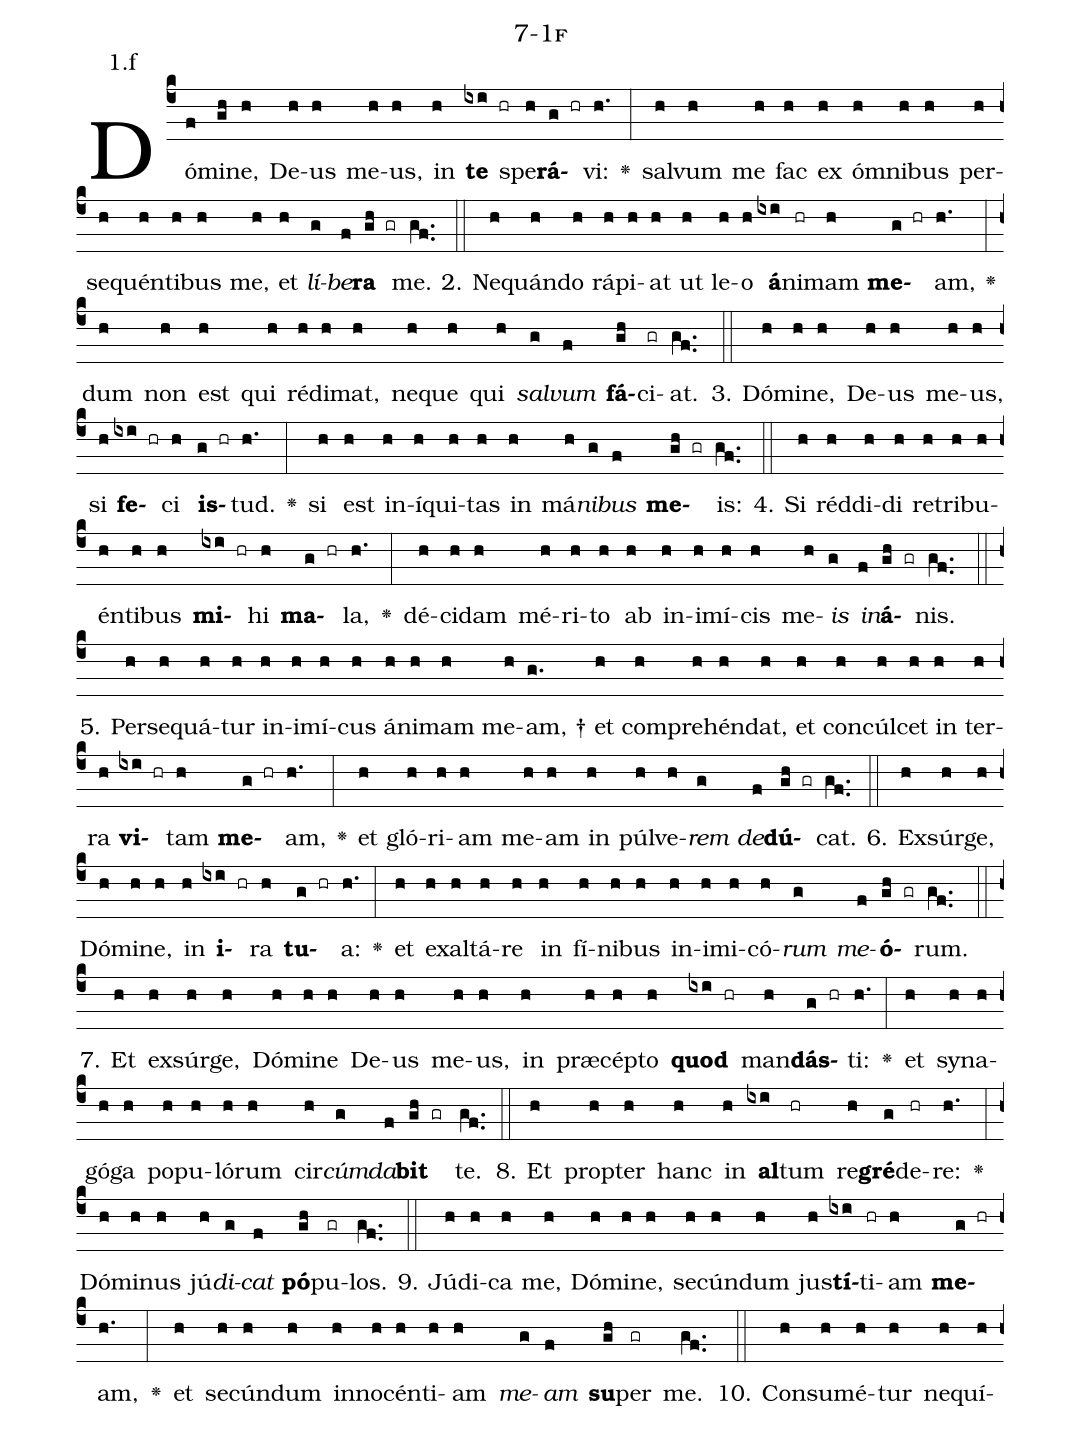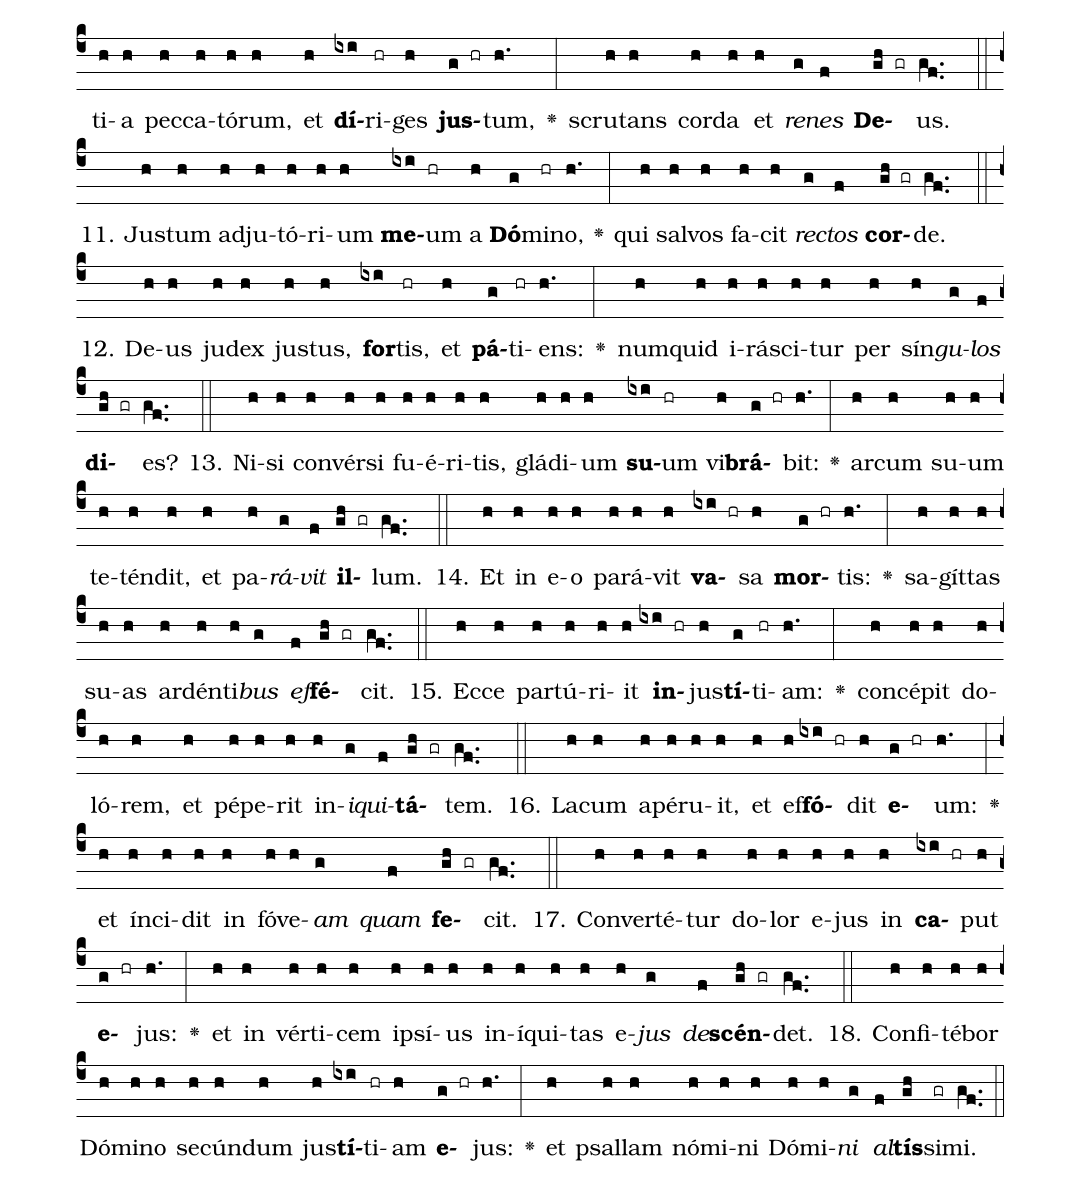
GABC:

name: 7-1f;
annotation: 1.f;
%%
(c4)Dó(f)mi(gh)ne,(h) De(h)us(h) me(h)us,(h) in(h) <b>te</b>(ixi hr) spe(h)<b>rá</b>(g hr)vi:(h.) <v>\greheightstar</v>(:) sal(h)vum(h) me(h) fac(h) ex(h) óm(h)ni(h)bus(h) per(h)se(h)quén(h)ti(h)bus(h) me,(h) et(h) <i>lí</i>(g)<i>be</i>(f)<b>ra</b>(gh gr) me.(gf..) (::)
2. Ne(h)quán(h)do(h) rá(h)pi(h)at(h) ut(h) le(h)o(h) <b>á</b>(ixi)ni(hr)mam(h) <b>me</b>(g hr)am,(h.) <v>\greheightstar</v>(:) dum(h) non(h) est(h) qui(h) réd(h)i(h)mat,(h) ne(h)que(h) qui(h) <i>sal</i>(g)<i>vum</i>(f) <b>fá</b>(gh)ci(gr)at.(gf..) (::)
3. Dó(h)mi(h)ne,(h) De(h)us(h) me(h)us,(h) si(h) <b>fe</b>(ixi hr)ci(h) <b>is</b>(g hr)tud.(h.) <v>\greheightstar</v>(:) si(h) est(h) in(h)í(h)qui(h)tas(h) in(h) má(h)<i>ni</i>(g)<i>bus</i>(f) <b>me</b>(gh gr)is:(gf..) (::)
4. Si(h) réd(h)di(h)di(h) re(h)tri(h)bu(h)én(h)ti(h)bus(h) <b>mi</b>(ixi hr)hi(h) <b>ma</b>(g hr)la,(h.) <v>\greheightstar</v>(:) dé(h)ci(h)dam(h) mé(h)ri(h)to(h) ab(h) in(h)i(h)mí(h)cis(h) me(h)<i>is</i>(g) <i>in</i>(f)<b>á</b>(gh gr)nis.(gf..) (::)
5. Per(h)se(h)quá(h)tur(h) in(h)i(h)mí(h)cus(h) á(h)ni(h)mam(h) me(h)am, †(g.) et(h) com(h)pre(h)hén(h)dat,(h) et(h) con(h)cúl(h)cet(h) in(h) ter(h)ra(h) <b>vi</b>(ixi hr)tam(h) <b>me</b>(g hr)am,(h.) <v>\greheightstar</v>(:) et(h) gló(h)ri(h)am(h) me(h)am(h) in(h) púl(h)ve(h)<i>rem</i>(g) <i>de</i>(f)<b>dú</b>(gh gr)cat.(gf..) (::)
6. Ex(h)súr(h)ge,(h) Dó(h)mi(h)ne,(h) in(h) <b>i</b>(ixi hr)ra(h) <b>tu</b>(g hr)a:(h.) <v>\greheightstar</v>(:) et(h) ex(h)al(h)tá(h)re(h) in(h) fí(h)ni(h)bus(h) in(h)i(h)mi(h)có(h)<i>rum</i>(g) <i>me</i>(f)<b>ó</b>(gh gr)rum.(gf..) (::)
7. Et(h) ex(h)súr(h)ge,(h) Dó(h)mi(h)ne(h) De(h)us(h) me(h)us,(h) in(h) præ(h)cép(h)to(h) <b>quod</b>(ixi hr) man(h)<b>dás</b>(g hr)ti:(h.) <v>\greheightstar</v>(:) et(h) sy(h)na(h)gó(h)ga(h) po(h)pu(h)ló(h)rum(h) cir(h)<i>cúm</i>(g)<i>da</i>(f)<b>bit</b>(gh gr) te.(gf..) (::)
8. Et(h) prop(h)ter(h) hanc(h) in(h) <b>al</b>(ixi)tum(hr) re(h)<b>gré</b>(g)de(hr)re:(h.) <v>\greheightstar</v>(:) Dó(h)mi(h)nus(h) jú(h)<i>di</i>(g)<i>cat</i>(f) <b>pó</b>(gh)pu(gr)los.(gf..) (::)
9. Jú(h)di(h)ca(h) me,(h) Dó(h)mi(h)ne,(h) se(h)cún(h)dum(h) jus(h)<b>tí</b>(ixi)ti(hr)am(h) <b>me</b>(g hr)am,(h.) <v>\greheightstar</v>(:) et(h) se(h)cún(h)dum(h) in(h)no(h)cén(h)ti(h)am(h) <i>me</i>(g)<i>am</i>(f) <b>su</b>(gh)per(gr) me.(gf..) (::)
10. Con(h)su(h)mé(h)tur(h) ne(h)quí(h)ti(h)a(h) pec(h)ca(h)tó(h)rum,(h) et(h) <b>dí</b>(ixi)ri(hr)ges(h) <b>jus</b>(g hr)tum,(h.) <v>\greheightstar</v>(:) scru(h)tans(h) cor(h)da(h) et(h) <i>re</i>(g)<i>nes</i>(f) <b>De</b>(gh gr)us.(gf..) (::)
11. Jus(h)tum(h) ad(h)ju(h)tó(h)ri(h)um(h) <b>me</b>(ixi)um(hr) a(h) <b>Dó</b>(g)mi(hr)no,(h.) <v>\greheightstar</v>(:) qui(h) sal(h)vos(h) fa(h)cit(h) <i>rec</i>(g)<i>tos</i>(f) <b>cor</b>(gh gr)de.(gf..) (::)
12. De(h)us(h) ju(h)dex(h) jus(h)tus,(h) <b>for</b>(ixi)tis,(hr) et(h) <b>pá</b>(g)ti(hr)ens:(h.) <v>\greheightstar</v>(:) num(h)quid(h) i(h)rá(h)sci(h)tur(h) per(h) sín(h)<i>gu</i>(g)<i>los</i>(f) <b>di</b>(gh gr)es?(gf..) (::)
13. Ni(h)si(h) con(h)vér(h)si(h) fu(h)é(h)ri(h)tis,(h) glá(h)di(h)um(h) <b>su</b>(ixi)um(hr) vi(h)<b>brá</b>(g hr)bit:(h.) <v>\greheightstar</v>(:) ar(h)cum(h) su(h)um(h) te(h)tén(h)dit,(h) et(h) pa(h)<i>rá</i>(g)<i>vit</i>(f) <b>il</b>(gh gr)lum.(gf..) (::)
14. Et(h) in(h) e(h)o(h) pa(h)rá(h)vit(h) <b>va</b>(ixi hr)sa(h) <b>mor</b>(g hr)tis:(h.) <v>\greheightstar</v>(:) sa(h)gít(h)tas(h) su(h)as(h) ar(h)dén(h)ti(h)<i>bus</i>(g) <i>ef</i>(f)<b>fé</b>(gh gr)cit.(gf..) (::)
15. Ec(h)ce(h) par(h)tú(h)ri(h)it(h) <b>in</b>(ixi hr)jus(h)<b>tí</b>(g)ti(hr)am:(h.) <v>\greheightstar</v>(:) con(h)cé(h)pit(h) do(h)ló(h)rem,(h) et(h) pé(h)pe(h)rit(h) in(h)<i>i</i>(g)<i>qui</i>(f)<b>tá</b>(gh gr)tem.(gf..) (::)
16. La(h)cum(h) a(h)pé(h)ru(h)it,(h) et(h) ef(h)<b>fó</b>(ixi hr)dit(h) <b>e</b>(g hr)um:(h.) <v>\greheightstar</v>(:) et(h) ín(h)ci(h)dit(h) in(h) fó(h)ve(h)<i>am</i>(g) <i>quam</i>(f) <b>fe</b>(gh gr)cit.(gf..) (::)
17. Con(h)ver(h)té(h)tur(h) do(h)lor(h) e(h)jus(h) in(h) <b>ca</b>(ixi hr)put(h) <b>e</b>(g hr)jus:(h.) <v>\greheightstar</v>(:) et(h) in(h) vér(h)ti(h)cem(h) ip(h)sí(h)us(h) in(h)í(h)qui(h)tas(h) e(h)<i>jus</i>(g) <i>de</i>(f)<b>scén</b>(gh gr)det.(gf..) (::)
18. Con(h)fi(h)té(h)bor(h) Dó(h)mi(h)no(h) se(h)cún(h)dum(h) jus(h)<b>tí</b>(ixi)ti(hr)am(h) <b>e</b>(g hr)jus:(h.) <v>\greheightstar</v>(:) et(h) psal(h)lam(h) nó(h)mi(h)ni(h) Dó(h)mi(h)<i>ni</i>(g) <i>al</i>(f)<b>tís</b>(gh)si(gr)mi.(gf..) (::)
